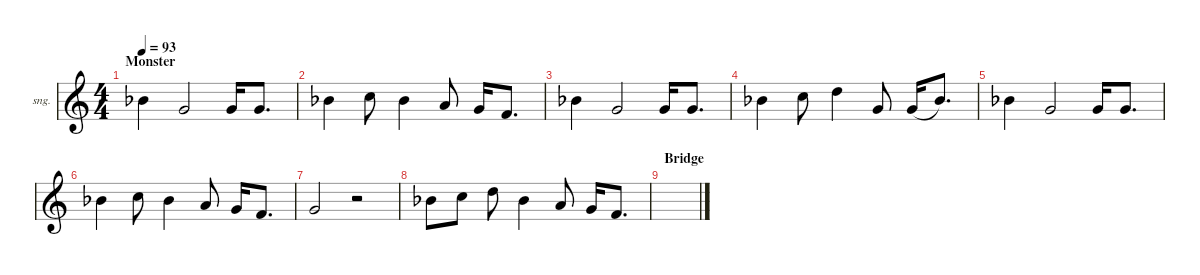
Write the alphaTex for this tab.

\defaultSystemsLayout 2
\hideDynamics
\bracketExtendMode nobrackets
\firstSystemTrackNameOrientation horizontal
\otherSystemsTrackNameOrientation horizontal
\track ("Singer" "sng.") {solo instrument voiceoohs}
\staff {score}
\tuning (E4 B3 G3 D3 A2 E2)
\ts (4 4)
\section ("" "Monster")
\tempo 93
\clef g2
\ks c
6.1{acc b}.4{dy mf beam Down} 8.2.2{beam Up} 3.1.16{beam Up} 3.1.8{d beam Up} |
6.1{acc b}.4{beam Down} 8.1.8{beam Down} 6.1{acc b}.4{beam Down} 5.1.8{beam Up} 3.1.16{beam Up} 1.1.8{d beam Up} |
6.1{acc b}.4{beam Down} 8.2.2{beam Up} 3.1.16{beam Up} 3.1.8{d beam Up} |
6.1{acc b}.4{beam Down} 8.1.8{beam Down} 15.2.4{beam Down} 8.2.8{beam Up} 3.1.16{legatoorigin beam Up} 11.2{acc b}.8{d beam Up} |
6.1{acc b}.4{beam Down} 8.2.2{beam Up} 3.1.16{beam Up} 3.1.8{d beam Up} |
6.1{acc b}.4{beam Down} 8.1.8{beam Down} 6.1{acc b}.4{beam Down} 5.1.8{beam Up} 3.1.16{beam Up} 1.1.8{d beam Up} |
8.2.2{beam Up} r.2{beam Up} |
6.1{acc b}.8{beam Down} 8.1.8{beam Down} 10.1.8{beam Down} 6.1{acc b}.4{beam Down} 5.1.8{beam Up} 3.1.16{beam Up} 1.1.8{d beam Up} |
\section ("" "Bridge")
